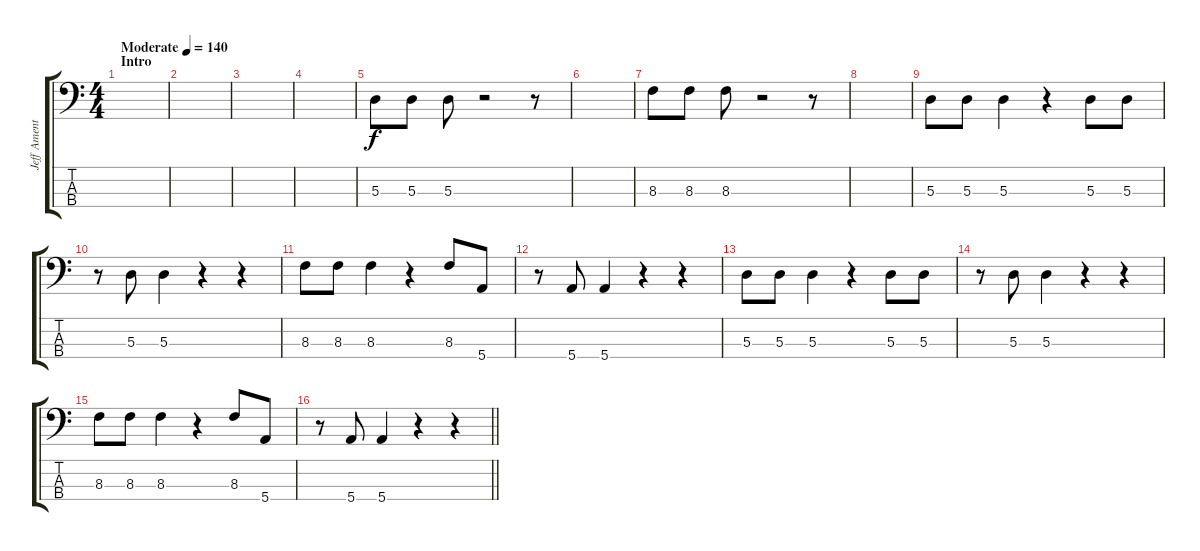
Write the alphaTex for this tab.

\track ("Jeff Ament" "Jeff Ament") {instrument electricbassfinger}
\staff {score tabs}
\tuning (G2 D2 A1 E1) {hide}
\ts (4 4)
\section ("" "Intro")
\tempo (140 "Moderate")
\clef f4
\ks c
|
|
|
|
5.3.8 5.3.8 5.3.8 r.2 r.8 |
|
8.3.8 8.3.8 8.3.8 r.2 r.8 |
|
5.3.8 5.3.8 5.3.4 r.4 5.3.8 5.3.8 |
r.8 5.3.8 5.3.4 r.4 r.4 |
8.3.8 8.3.8 8.3.4 r.4 8.3.8 5.4.8 |
r.8 5.4.8 5.4.4 r.4 r.4 |
5.3.8 5.3.8 5.3.4 r.4 5.3.8 5.3.8 |
r.8 5.3.8 5.3.4 r.4 r.4 |
8.3.8 8.3.8 8.3.4 r.4 8.3.8 5.4.8 |
\barLineRight lightlight
r.8 5.4.8 5.4.4 r.4 r.4
